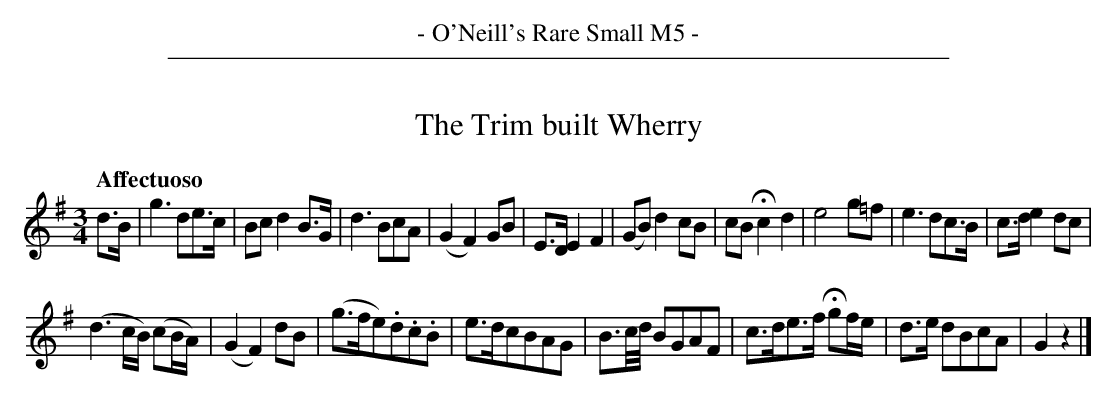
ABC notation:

X:1
T: The Trim built Wherry
Q: "Affectuoso"
M: 3/4
L: 1/8
K: G
d>B |\
g3 de>c | Bc d2 B>G | d3 BcA | (G2 F2) GB | E>D E2 F2 | (GB) d2 cB | cB Hc2 d2 | e4 g=f | e3 dc>B | c>d e2 dc |
(d3c/B/) (cB/A/) | (G2 F2) dB | (g>fe).d.c.B | e>dcBAG | B3/c//d// BGAF | c>de>f Hgf/e/ | d>e dBcA | G2 z2 |]
